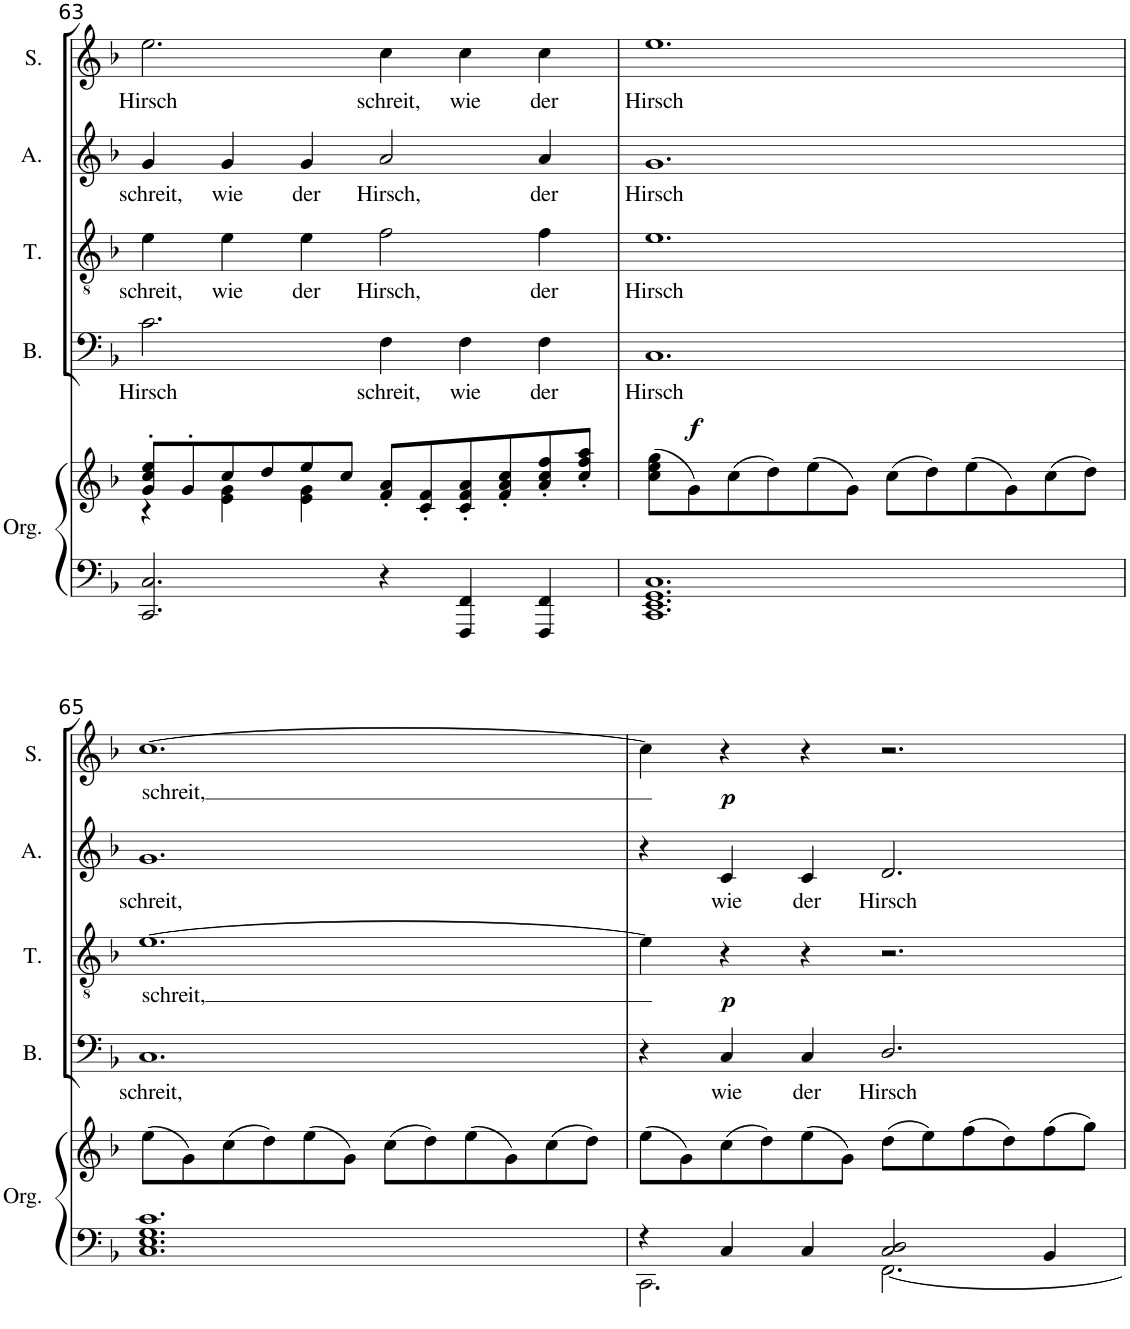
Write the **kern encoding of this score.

**kern	**kern	**dynam	**kern	**text	**dynam	**kern	**text	**kern	**text	**dynam	**kern	**text
*part5	*part5	*part5	*part4	*part4	*part4	*part3	*part3	*part2	*part2	*part2	*part1	*part1
*staff6	*staff5	*staff5/6	*staff4	*staff4	*staff4	*staff3	*staff3	*staff2	*staff2	*staff2	*staff1	*staff1
*I"Orgue	*	*	*I"Bass	*	*	*I"Tenor	*	*I"Alti	*	*	*I"Soprano	*
*I'Org.	*	*	*I'B.	*	*	*I'T.	*	*I'A.	*	*	*I'S.	*
!!LO:PB:g=z
*clefF4	*clefG2	*	*clefF4	*	*	*clefGv2	*	*clefG2	*	*	*clefG2	*
*k[b-]	*k[b-]	*	*k[b-]	*	*	*k[b-]	*	*k[b-]	*	*	*k[b-]	*
*F:	*F:	*	*F:	*	*	*	*	*F:	*	*	*F:	*
*M6/4	*M6/4	*	*M6/4	*	*	*M6/4	*	*M6/4	*	*	*M6/4	*
=63	=63	=63	=63	=63	=63	=63	=63	=63	=63	=63	=63	=63
*	*^	*	*	*	*	*	*	*	*	*	*	*
!	!	!	!	!	!LO:LY:b	!	!	!LO:LY:b	!	!LO:LY:b	!	!	!LO:LY:b
2.CC/ 2.C/	8g/' 8cc/' 8ee/'L	4r	.	2.c\	Hirsch	.	4e\	schreit,	4g/	schreit,	.	2.ee\	Hirsch
.	8g'/	.	.	.	.	.	.	.	.	.	.	.	.
!	!	!	!	!	!	!	!	!LO:LY:b	!	!LO:LY:b	!	!	!
.	8cc/	4e\ 4g\	.	.	.	.	4e\	wie	4g/	wie	.	.	.
.	8dd/	.	.	.	.	.	.	.	.	.	.	.	.
!	!	!	!	!	!	!	!	!LO:LY:b	!	!LO:LY:b	!	!	!
.	8ee/	4e\ 4g\	.	.	.	.	4e\	der	4g/	der	.	.	.
.	8cc/J	.	.	.	.	.	.	.	.	.	.	.	.
!	!	!	!	!	!LO:LY:b	!	!	!LO:LY:b	!	!LO:LY:b	!	!	!LO:LY:b
4r	8f/' 8a/'L	2.ryy	.	4F\	schreit,	.	2f\	Hirsch,	2a/	Hirsch,	.	4cc\	schreit,
.	8c/' 8f/'	.	.	.	.	.	.	.	.	.	.	.	.
!	!	!	!	!	!LO:LY:b	!	!	!	!	!	!	!	!LO:LY:b
4FFF/ 4FF/	8c/' 8f/' 8a/'	.	.	4F\	wie	.	.	.	.	.	.	4cc\	wie
.	8f/' 8a/' 8cc/'	.	.	.	.	.	.	.	.	.	.	.	.
!	!	!	!	!	!LO:LY:b	!	!	!LO:LY:b	!	!LO:LY:b	!	!	!LO:LY:b
4FFF/ 4FF/	8a/' 8cc/' 8ff/'	.	.	4F\	der	.	4f\	der	4a/	der	.	4cc\	der
.	8cc/' 8ff/' 8aa/'J	.	.	.	.	.	.	.	.	.	.	.	.
=64	=64	=64	=64	=64	=64	=64	=64	=64	=64	=64	=64	=64	=64
!	!	!	!	!	!LO:LY:b	!	!	!LO:LY:b	!	!LO:LY:b	!	!	!LO:LY:b
1.CC 1.EE 1.GG 1.C	1.ryy	(>8cc\ 8ee\ 8gg\L	.	1.C	Hirsch	.	1.e	Hirsch	1.g	Hirsch	.	1.ee	Hirsch
!	!	!	!LO:DY:a	!	!	!	!	!	!	!	!	!	!
.	.	8g\)	f	.	.	.	.	.	.	.	.	.	.
.	.	(>8cc\	.	.	.	.	.	.	.	.	.	.	.
.	.	8dd\)	.	.	.	.	.	.	.	.	.	.	.
.	.	(>8ee\	.	.	.	.	.	.	.	.	.	.	.
.	.	8g\J)	.	.	.	.	.	.	.	.	.	.	.
.	.	(>8cc\L	.	.	.	.	.	.	.	.	.	.	.
.	.	8dd\)	.	.	.	.	.	.	.	.	.	.	.
.	.	(>8ee\	.	.	.	.	.	.	.	.	.	.	.
.	.	8g\)	.	.	.	.	.	.	.	.	.	.	.
.	.	(>8cc\	.	.	.	.	.	.	.	.	.	.	.
.	.	8dd\J)	.	.	.	.	.	.	.	.	.	.	.
!!LO:LB:g=z
=65	=65	=65	=65	=65	=65	=65	=65	=65	=65	=65	=65	=65	=65
!	!	!	!	!	!LO:LY:b	!	!	!LO:LY:b	!	!LO:LY:b	!	!	!LO:LY:b
1.C 1.E 1.G 1.c	1.ryy	(>8ee\L	.	1.C	schreit,	.	[>1.e	schreit,	1.g	schreit,	.	[>1.cc	schreit,
.	.	8g\)	.	.	.	.	.	.	.	.	.	.	.
.	.	(>8cc\	.	.	.	.	.	.	.	.	.	.	.
.	.	8dd\)	.	.	.	.	.	.	.	.	.	.	.
.	.	(>8ee\	.	.	.	.	.	.	.	.	.	.	.
.	.	8g\J)	.	.	.	.	.	.	.	.	.	.	.
.	.	(>8cc\L	.	.	.	.	.	.	.	.	.	.	.
.	.	8dd\)	.	.	.	.	.	.	.	.	.	.	.
.	.	(>8ee\	.	.	.	.	.	.	.	.	.	.	.
.	.	8g\)	.	.	.	.	.	.	.	.	.	.	.
.	.	(>8cc\	.	.	.	.	.	.	.	.	.	.	.
.	.	8dd\J)	.	.	.	.	.	.	.	.	.	.	.
=66	=66	=66	=66	=66	=66	=66	=66	=66	=66	=66	=66	=66	=66
*^	*	*	*	*	*	*	*	*	*	*	*	*	*
4r	2.CC\	1.ryy	(>8ee\L	.	4r	.	.	4e\]	.	4r	.	.	4cc\]	.
.	.	.	8g\)	.	.	.	.	.	.	.	.	.	.	.
!	!	!	!	!	!	!LO:LY:b	!LO:DY:a	!	!	!	!LO:LY:b	!LO:DY:a	!	!
4C/	.	.	(>8cc\	.	4C/	wie	p	4r	.	4c/	wie	p	4r	.
.	.	.	8dd\)	.	.	.	.	.	.	.	.	.	.	.
!	!	!	!	!	!	!LO:LY:b	!	!	!	!	!LO:LY:b	!	!	!
4C/	.	.	(>8ee\	.	4C/	der	.	4r	.	4c/	der	.	4r	.
.	.	.	8g\J)	.	.	.	.	.	.	.	.	.	.	.
!	!	!	!	!	!	!LO:LY:b	!	!	!	!	!LO:LY:b	!	!	!
2C/ 2D/	[<2.FF\	.	(>8dd\L	.	2.D/	Hirsch	.	2.r	.	2.d/	Hirsch	.	2.r	.
.	.	.	8ee\)	.	.	.	.	.	.	.	.	.	.	.
.	.	.	(>8ff\	.	.	.	.	.	.	.	.	.	.	.
.	.	.	8dd\)	.	.	.	.	.	.	.	.	.	.	.
4BB-/	.	.	(>8ff\	.	.	.	.	.	.	.	.	.	.	.
.	.	.	8gg\J)	.	.	.	.	.	.	.	.	.	.	.
*v	*v	*	*	*	*	*	*	*	*	*	*	*	*	*
*	*v	*v	*	*	*	*	*	*	*	*	*	*	*
=	=	=	=	=	=	=	=	=	=	=	=	=
*-	*-	*-	*-	*-	*-	*-	*-	*-	*-	*-	*-	*-
